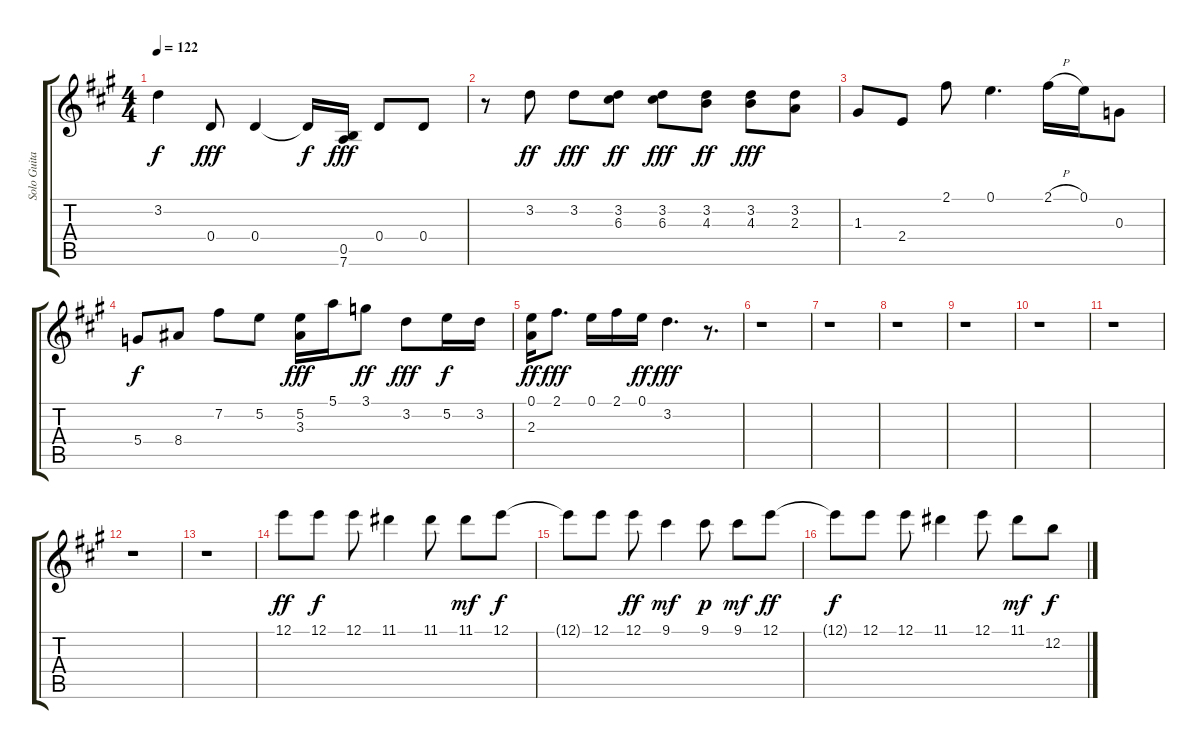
\track ("Solo Guitar" "Solo Guita") {instrument acousticguitarsteel}
\staff {score tabs}
\tuning (E4 B3 G3 D3 A2 E2) {hide}
\ts (4 4)
\tempo 122
\clef g2
\ks a
3.2{t}.4{dy f} 0.4.8{dy fff} 0.4.4 0.4{t}.16{dy f} (0.5 7.6).16{dy fff} 0.4.8 0.4.8 |
r.8 3.2.8{dy ff} 3.2.8{dy fff} (3.2 6.3).8{dy ff} (3.2 6.3).8{dy fff} (3.2 4.3).8{dy ff} (3.2 4.3).8{dy fff} (3.2 2.3).8 |
1.3.8 2.4.8 2.1.8 0.1.4{d} 2.1{h}.16 0.1.16 0.3.8 |
5.4.8{dy f} 8.4.8 7.2.8 5.2.8 (5.2 3.3).16{dy fff} 5.1.16 3.1.8{dy ff} 3.2.8{dy fff} 5.2.16{dy f} 3.2.16 |
(0.1 2.3).16{dy ff} 2.1.8{d dy fff} 0.1.16 2.1.16 0.1.16{dy ff} 3.2.4{d dy fff} r.8{d} |
r.1 |
r.1 |
r.1 |
r.1 |
r.1 |
r.1 |
r.1 |
r.1 |
12.1.8{dy ff} 12.1.8{dy f} 12.1.8 11.1.4 11.1.8 11.1.8{dy mf} 12.1.8{dy f} |
12.1{t}.8 12.1.8 12.1.8{dy ff} 9.1.4{dy mf} 9.1.8{dy p} 9.1.8{dy mf} 12.1.8{dy ff} |
12.1{t}.8{dy f} 12.1.8 12.1.8 11.1.4 12.1.8 11.1.8{dy mf} 12.2.8{dy f}
